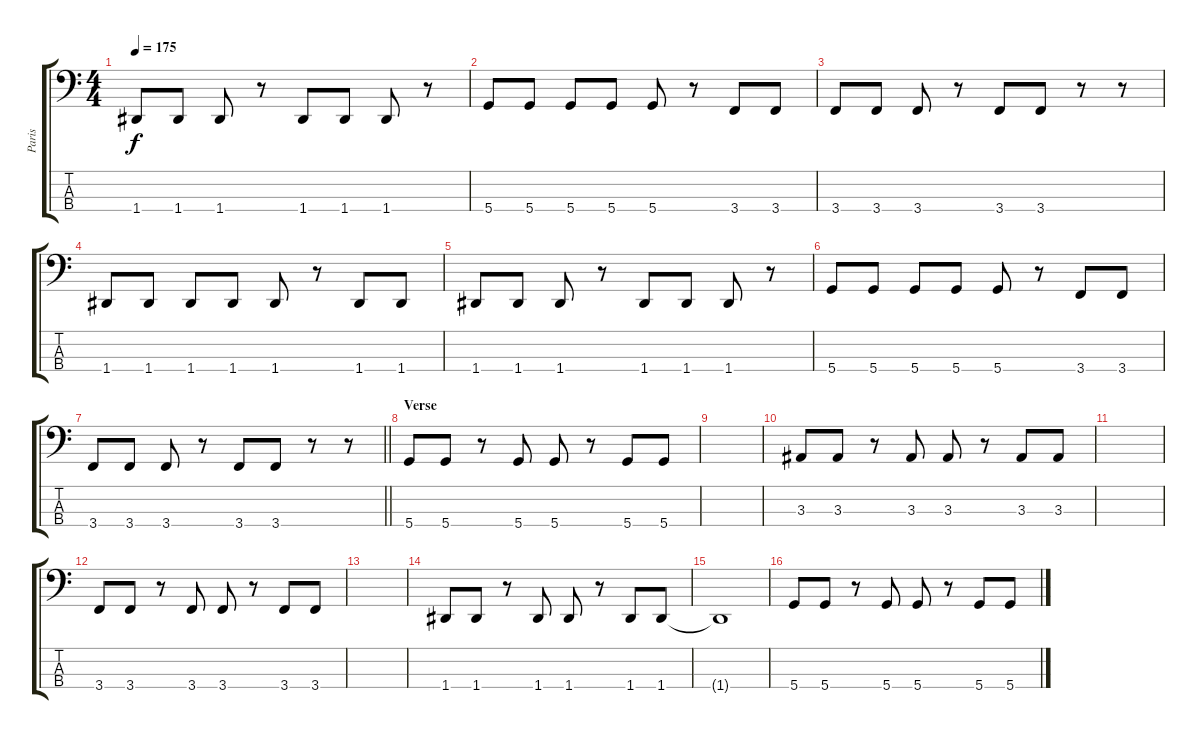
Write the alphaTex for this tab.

\track ("Paris" "Paris") {instrument electricbasspick}
\staff {score tabs}
\tuning (F2 C2 G1 D1) {hide}
\ts (4 4)
\tempo 175
\clef f4
\ks c
1.4.8{dy f} 1.4.8 1.4.8 r.8 1.4.8 1.4.8 1.4.8 r.8 |
5.4.8 5.4.8 5.4.8 5.4.8 5.4.8 r.8 3.4.8 3.4.8 |
3.4.8 3.4.8 3.4.8 r.8 3.4.8 3.4.8 r.8 r.8 |
1.4.8 1.4.8 1.4.8 1.4.8 1.4.8 r.8 1.4.8 1.4.8 |
1.4.8 1.4.8 1.4.8 r.8 1.4.8 1.4.8 1.4.8 r.8 |
5.4.8 5.4.8 5.4.8 5.4.8 5.4.8 r.8 3.4.8 3.4.8 |
\barLineRight lightlight
3.4.8 3.4.8 3.4.8 r.8 3.4.8 3.4.8 r.8 r.8 |
\section ("" "Verse")
5.4.8 5.4.8 r.8 5.4.8 5.4.8 r.8 5.4.8 5.4.8 |
|
3.3.8 3.3.8 r.8 3.3.8 3.3.8 r.8 3.3.8 3.3.8 |
|
3.4.8 3.4.8 r.8 3.4.8 3.4.8 r.8 3.4.8 3.4.8 |
|
1.4.8 1.4.8 r.8 1.4.8 1.4.8 r.8 1.4.8 1.4.8 |
1.4{t}.1 |
5.4.8 5.4.8 r.8 5.4.8 5.4.8 r.8 5.4.8 5.4.8
